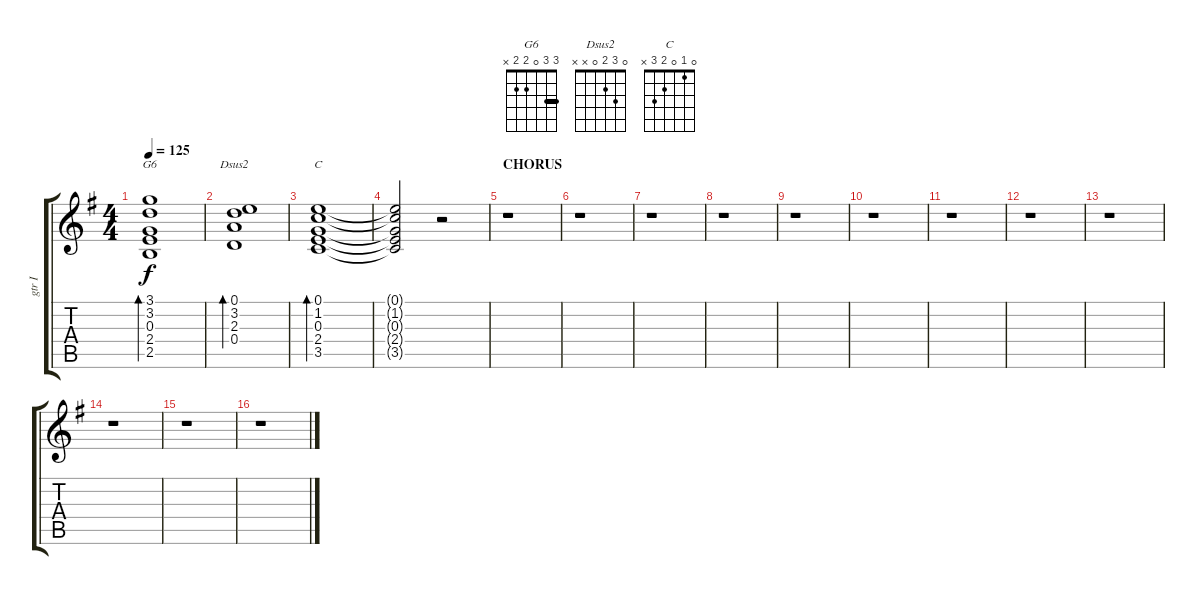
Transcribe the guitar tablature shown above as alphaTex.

\track ("gtr I" "gtr I") {instrument acousticguitarsteel}
\staff {score tabs}
\tuning (E4 B3 G3 D3 A2 E2) {hide}
\chord ("G6" 3 3 0 2 2 x) {barre 3}
\chord ("Dsus2" 0 3 2 0 x x)
\chord ("C" 0 1 0 2 3 x)
\ts (4 4)
\tempo 125
\clef g2
\ks eminor
(3.1 3.2 0.3 2.4 2.5).1{bd 240 ch "G6" dy f} |
(0.1 3.2 2.3 0.4).1{bd 240 ch "Dsus2"} |
(0.1 1.2 0.3 2.4 3.5).1{bd 240 ch "C"} |
(0.1{t} 1.2{t} 0.3{t} 2.4{t} 3.5{t}).2 r.2 |
\section ("" "CHORUS")
r.1 |
r.1 |
r.1 |
r.1 |
r.1 |
r.1 |
r.1 |
r.1 |
r.1 |
r.1 |
r.1 |
r.1
